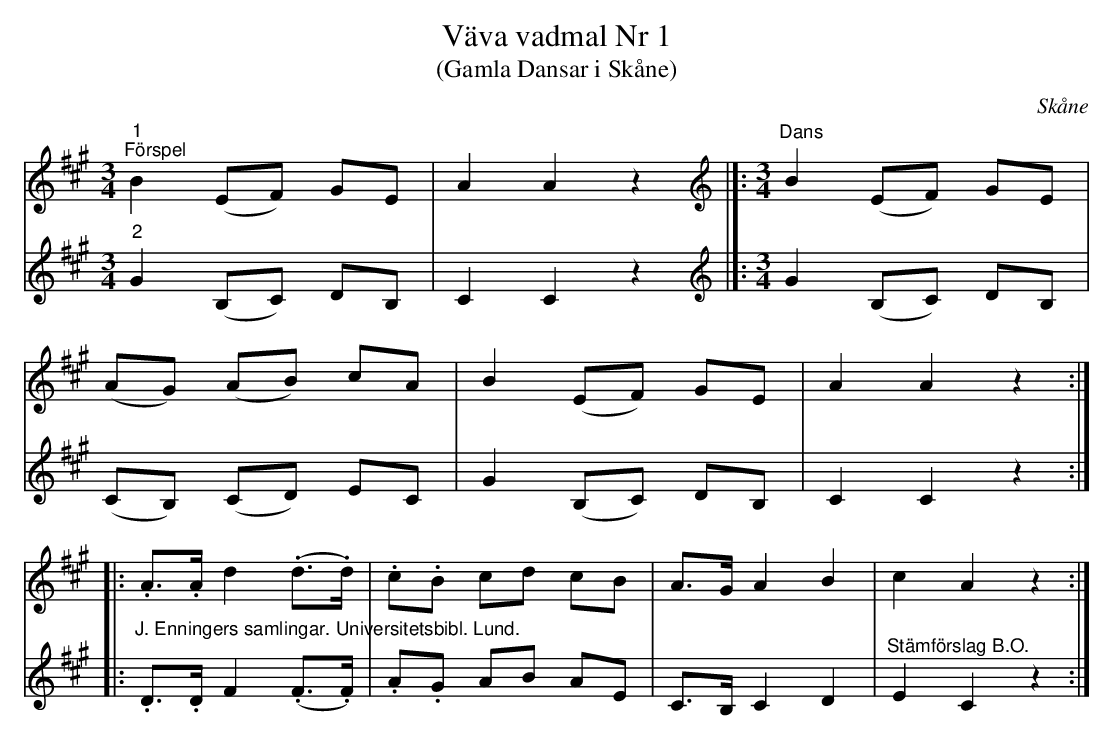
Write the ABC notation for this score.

X:1
T:Väva vadmal Nr 1
T:(Gamla Dansar i Skåne)
O:Skåne
L:1/8
M:3/4
K:A
V:1
"^1""^Förspel" B2 (EF) GE | A2 A2 z2 |]:[K:A][M:3/4][K:treble]"^Dans" B2 (EF) GE |
(AG) (AB) cA | B2 (EF) GE | A2 A2 z2 ::
.A>.A d2 (.d>.d) | .c.B cd cB | A>G A2 B2 | c2 A2 z2 :|
V:2
"^2" G2 (B,C) DB, | C2 C2 z2 |]:[K:A][M:3/4][K:treble] G2 (B,C) DB, |
(CB,) (CD) EC | G2 (B,C) DB, | C2 C2 z2 ::
"^J. Enningers samlingar. Universitetsbibl. Lund." .D>.D F2 (.F>.F) | .A.G AB AE | C>B, C2 D2 | "^Stämförslag B.O." E2 C2 z2 :|
